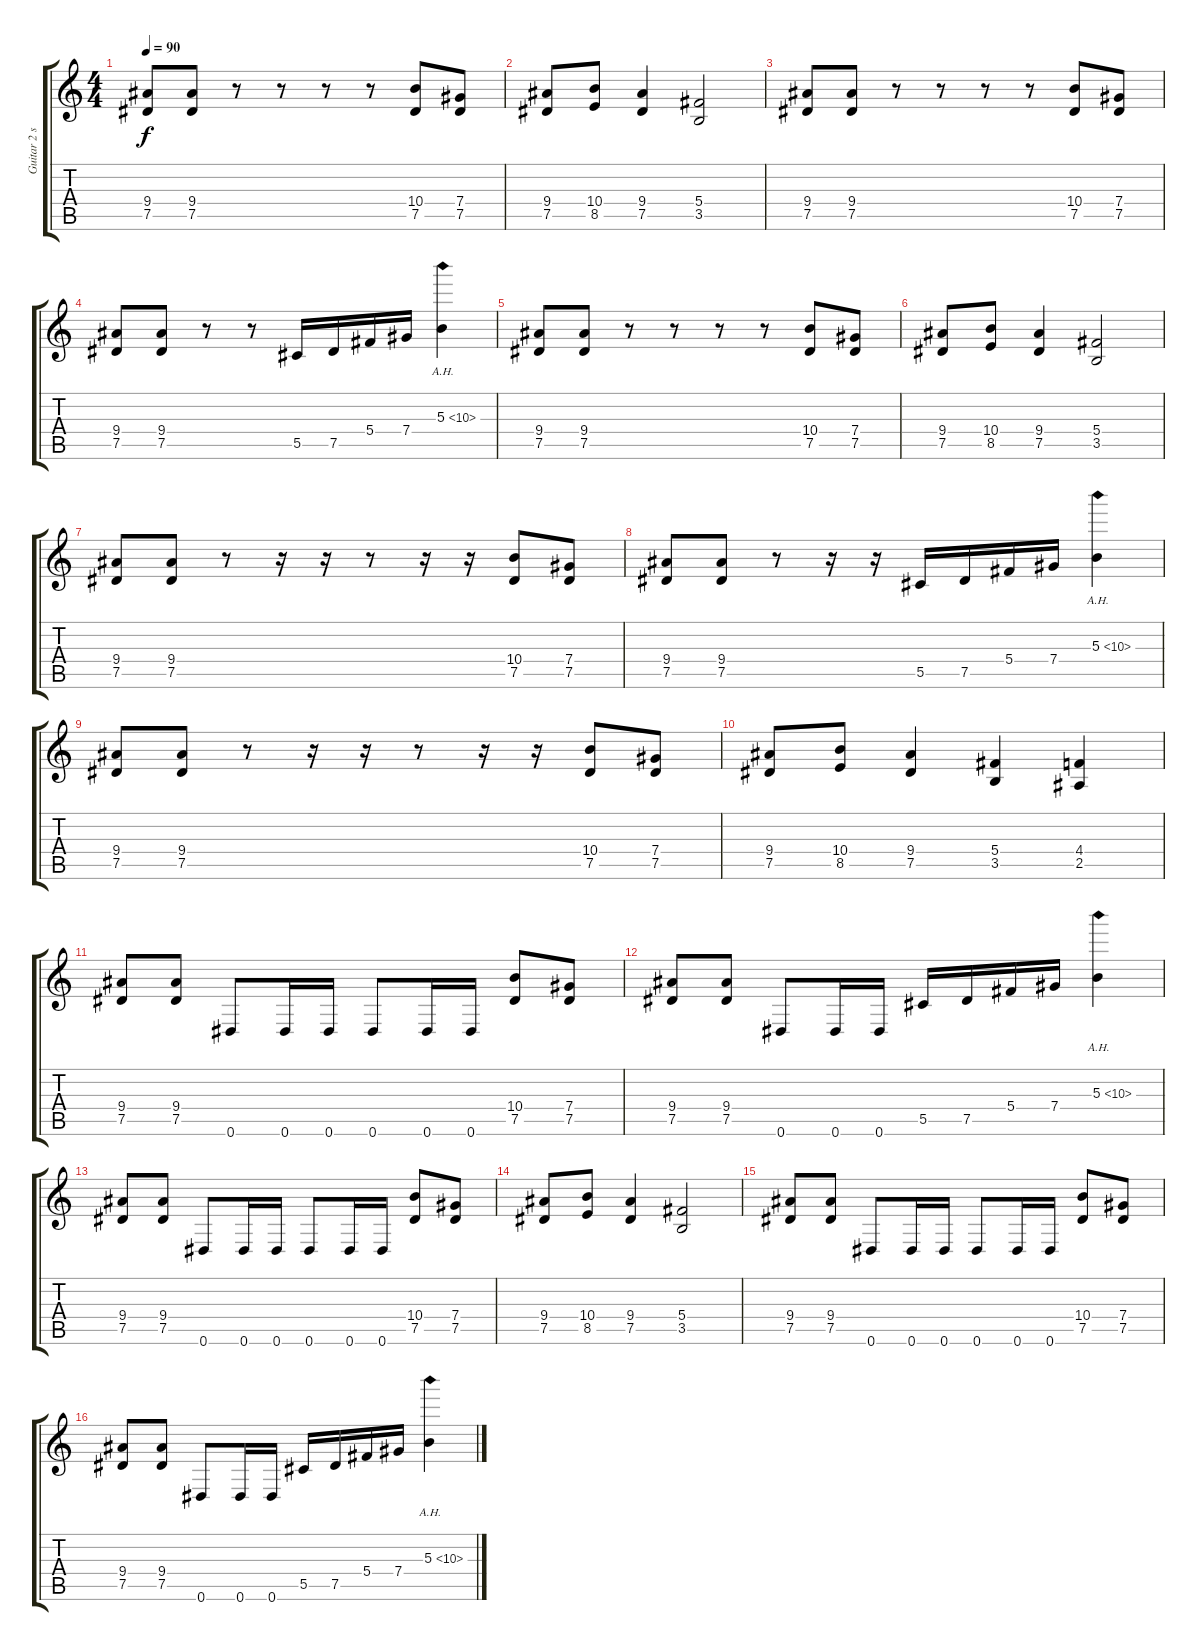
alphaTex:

\track ("Guitar 2 solo" "Guitar 2 s") {instrument distortionguitar}
\staff {score tabs}
\tuning (Eb4 Bb3 Gb3 Db3 Ab2 Eb2) {hide}
\ts (4 4)
\tempo 90
\clef g2
\ks c
(9.4 7.5).8{dy f} (9.4 7.5).8 r.8 r.8 r.8 r.8 (10.4 7.5).8 (7.4 7.5).8 |
(9.4 7.5).8 (10.4 8.5).8 (9.4 7.5).4 (5.4 3.5).2 |
(9.4 7.5).8 (9.4 7.5).8 r.8 r.8 r.8 r.8 (10.4 7.5).8 (7.4 7.5).8 |
(9.4 7.5).8 (9.4 7.5).8 r.8 r.8 5.5.16 7.5.16 5.4.16 7.4.16 5.3{ah 5}.4 |
(9.4 7.5).8 (9.4 7.5).8 r.8 r.8 r.8 r.8 (10.4 7.5).8 (7.4 7.5).8 |
(9.4 7.5).8 (10.4 8.5).8 (9.4 7.5).4 (5.4 3.5).2 |
(9.4 7.5).8 (9.4 7.5).8 r.8 r.16 r.16 r.8 r.16 r.16 (10.4 7.5).8 (7.4 7.5).8 |
(9.4 7.5).8 (9.4 7.5).8 r.8 r.16 r.16 5.5.16 7.5.16 5.4.16 7.4.16 5.3{ah 5}.4 |
(9.4 7.5).8 (9.4 7.5).8 r.8 r.16 r.16 r.8 r.16 r.16 (10.4 7.5).8 (7.4 7.5).8 |
(9.4 7.5).8 (10.4 8.5).8 (9.4 7.5).4 (5.4 3.5).4 (4.4 2.5).4 |
(9.4 7.5).8 (9.4 7.5).8 0.6.8 0.6.16 0.6.16 0.6.8 0.6.16 0.6.16 (10.4 7.5).8 (7.4 7.5).8 |
(9.4 7.5).8 (9.4 7.5).8 0.6.8 0.6.16 0.6.16 5.5.16 7.5.16 5.4.16 7.4.16 5.3{ah 5}.4 |
(9.4 7.5).8 (9.4 7.5).8 0.6.8 0.6.16 0.6.16 0.6.8 0.6.16 0.6.16 (10.4 7.5).8 (7.4 7.5).8 |
(9.4 7.5).8 (10.4 8.5).8 (9.4 7.5).4 (5.4 3.5).2 |
(9.4 7.5).8 (9.4 7.5).8 0.6.8 0.6.16 0.6.16 0.6.8 0.6.16 0.6.16 (10.4 7.5).8 (7.4 7.5).8 |
(9.4 7.5).8 (9.4 7.5).8 0.6.8 0.6.16 0.6.16 5.5.16 7.5.16 5.4.16 7.4.16 5.3{ah 5}.4
